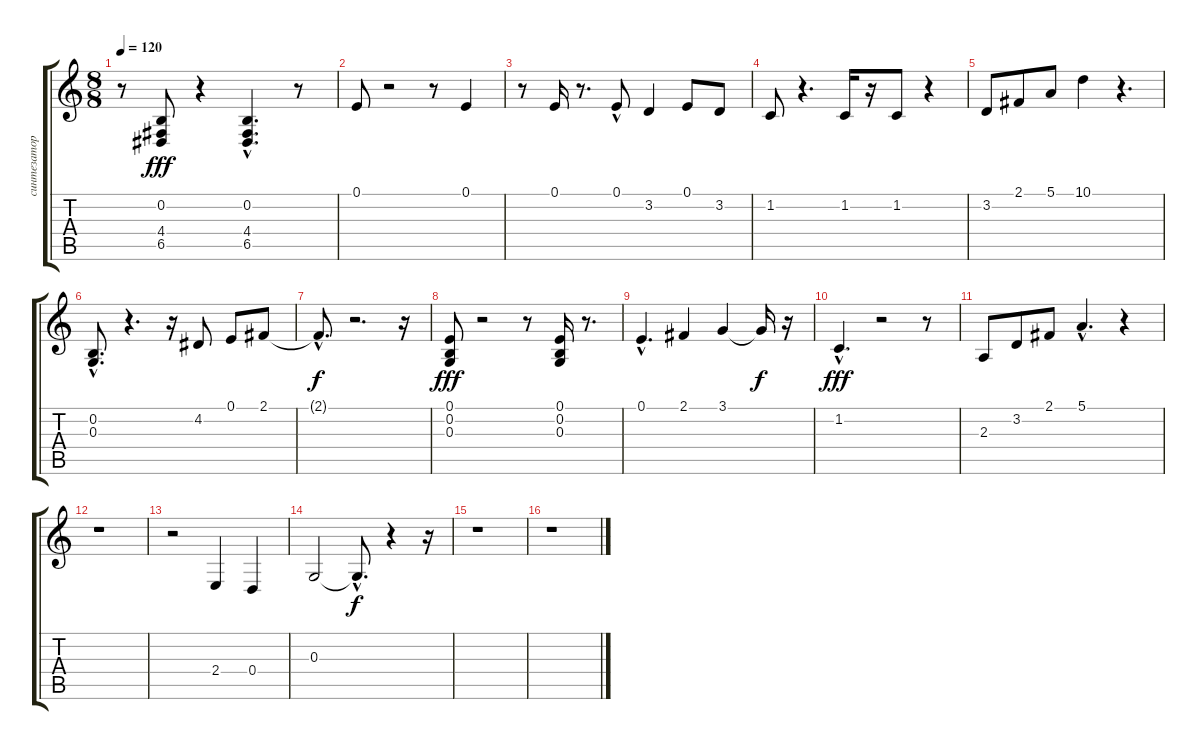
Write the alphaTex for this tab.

\track ("синтезатор" "синтезатор") {instrument electricpiano1}
\staff {score tabs}
\tuning (E4 B3 G3 D3 A2 E2) {hide}
\ts (8 8)
\tempo 120
\clef g2
\ks c
r.8{dy fff} (0.2 4.4 6.5).8 r.4 (0.2 4.4 6.5{hac}).4{d} r.8 |
0.1.8 r.2 r.8 0.1.4 |
r.8 0.1.16 r.8{d} 0.1{hac}.8 3.2.4 0.1.8 3.2.8 |
1.2.8 r.4{d} 1.2.16 r.16 1.2.8 r.4 |
3.2.8 2.1.8 5.1.8 10.1.4 r.4{d} |
(0.2{hac} 0.3{hac}).8{d} r.4{d} r.16 4.2.8 0.1.8 2.1.8 |
2.1{hac t}.8{d dy f} r.2{d} r.16 |
(0.1 0.2 0.3).8{dy fff} r.2 r.8 (0.1 0.2 0.3).16 r.8{d} |
0.1{hac}.4{d} 2.1.4 3.1.4 3.1{t}.16{dy f} r.16 |
1.2{hac}.4{d dy fff} r.2 r.8 |
2.3.8 3.2.8 2.1.8 5.1{hac}.4{d} r.4 |
r.1 |
r.2 2.4.4 0.4.4 |
0.3.2 0.3{hac t}.8{d dy f} r.4 r.16 |
r.1 |
r.1
